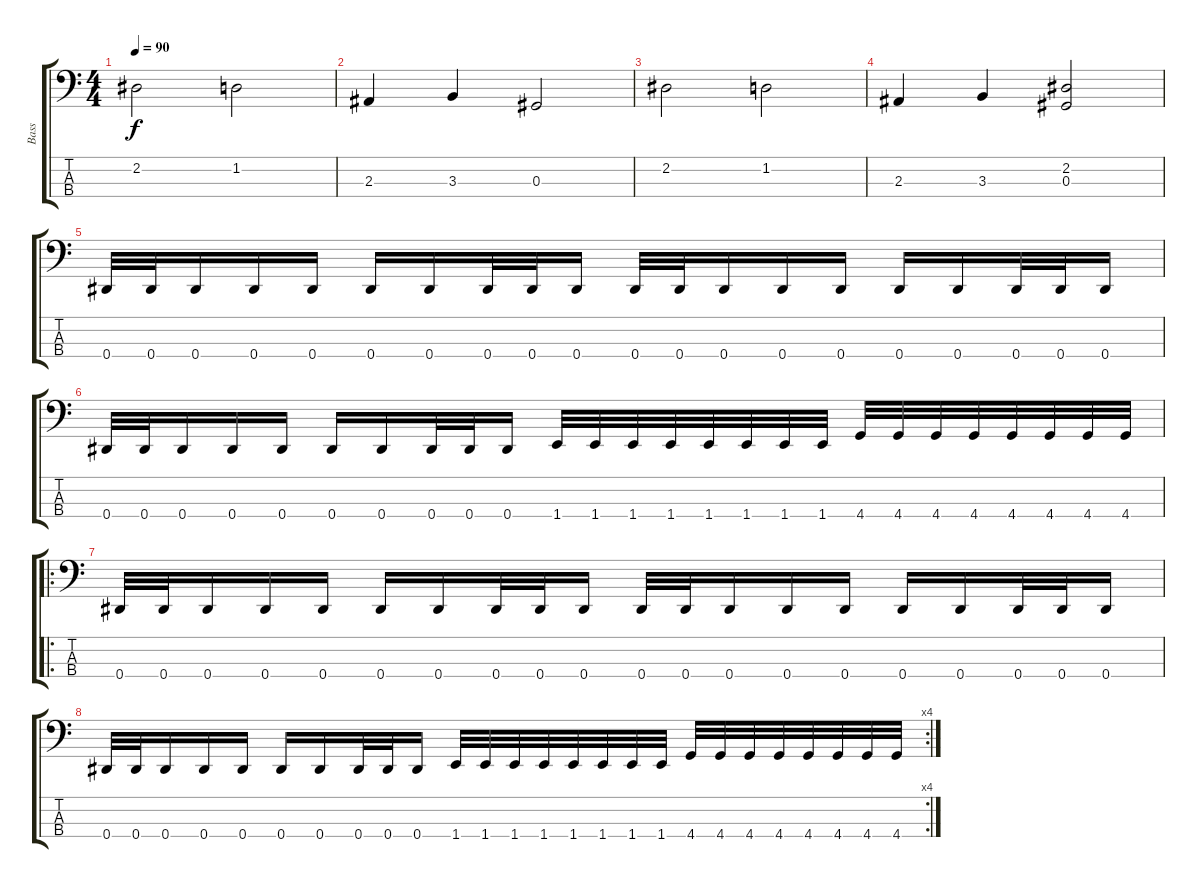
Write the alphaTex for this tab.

\track ("Bass" "Bass") {instrument electricbasspick}
\staff {score tabs}
\tuning (Gb2 Db2 Ab1 Eb1) {hide}
\ts (4 4)
\tempo 90
\clef f4
\ks c
2.2.2{dy f} 1.2.2 |
2.3.4 3.3.4 0.3.2 |
2.2.2 1.2.2 |
2.3.4 3.3.4 (2.2 0.3).2 |
0.4.32 0.4.32 0.4.16 0.4.16 0.4.16 0.4.16 0.4.16 0.4.32 0.4.32 0.4.16 0.4.32 0.4.32 0.4.16 0.4.16 0.4.16 0.4.16 0.4.16 0.4.32 0.4.32 0.4.16 |
0.4.32 0.4.32 0.4.16 0.4.16 0.4.16 0.4.16 0.4.16 0.4.32 0.4.32 0.4.16 1.4.32 1.4.32 1.4.32 1.4.32 1.4.32 1.4.32 1.4.32 1.4.32 4.4.32 4.4.32 4.4.32 4.4.32 4.4.32 4.4.32 4.4.32 4.4.32 |
\ro
0.4.32 0.4.32 0.4.16 0.4.16 0.4.16 0.4.16 0.4.16 0.4.32 0.4.32 0.4.16 0.4.32 0.4.32 0.4.16 0.4.16 0.4.16 0.4.16 0.4.16 0.4.32 0.4.32 0.4.16 |
\rc 4
0.4.32 0.4.32 0.4.16 0.4.16 0.4.16 0.4.16 0.4.16 0.4.32 0.4.32 0.4.16 1.4.32 1.4.32 1.4.32 1.4.32 1.4.32 1.4.32 1.4.32 1.4.32 4.4.32 4.4.32 4.4.32 4.4.32 4.4.32 4.4.32 4.4.32 4.4.32
